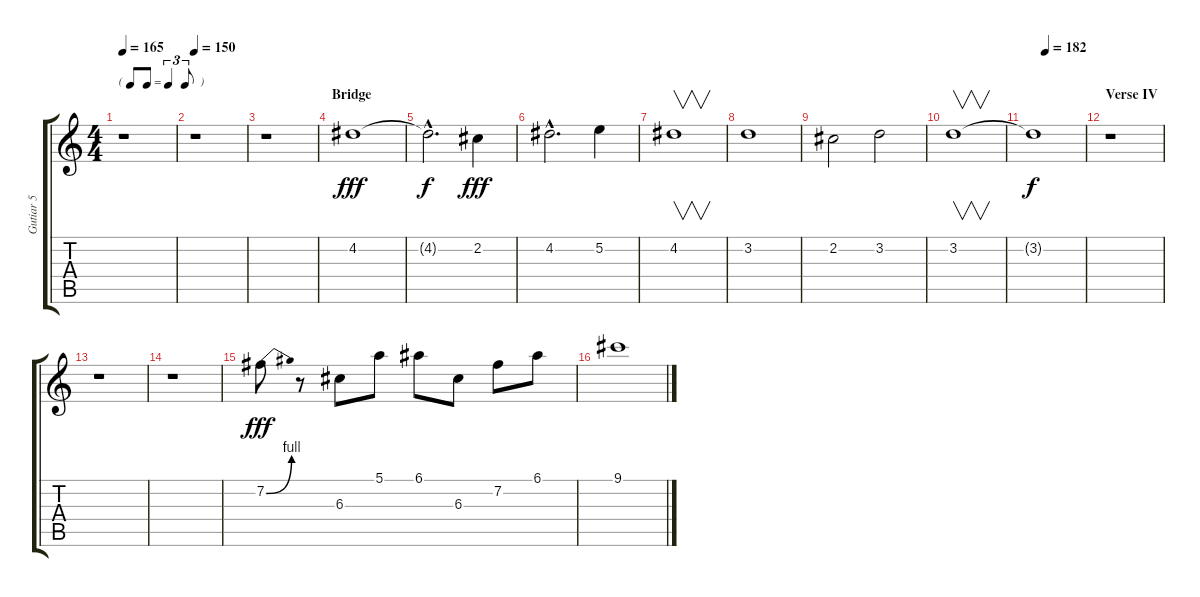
\track ("Gutiar 5" "Gutiar 5") {instrument overdrivenguitar}
\staff {score tabs}
\tuning (E4 B3 G3 D3 A2 E2) {hide}
\ts (4 4)
\tf triplet8th
\tempo 165
\clef g2
\ks c
r.1{dy fff} |
\tempo 150
r.1 |
r.1 |
\section ("" "Bridge")
4.2.1 |
4.2{hac t}.2{d dy f} 2.2.4{dy fff} |
4.2{hac}.2{d} 5.2.4 |
4.2.1{v} |
3.2.1 |
2.2.2 3.2.2 |
3.2.1{v} |
\tempo (182 0.25)
3.2{t}.1{dy f} |
\section ("" "Verse IV")
r.1 |
r.1 |
r.1 |
7.2{be (bend 0 0 60 4)}.8{dy fff} r.8 6.3.8 5.1.8 6.1.8 6.3.8 7.2.8 6.1.8 |
9.1.1
